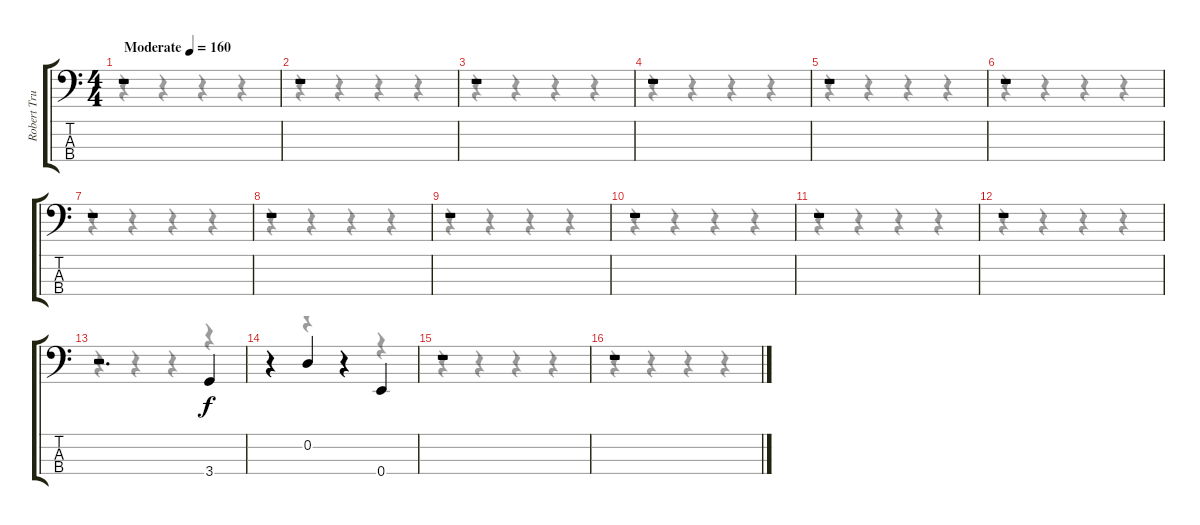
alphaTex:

\track ("Robert Trujillo" "Robert Tru") {instrument electricbassfinger}
\staff {score tabs}
\tuning (G2 D2 A1 E1) {hide}
\voice
\ts (4 4)
\tempo (160 "Moderate")
\clef f4
\ks c
r.1{dy f instrument electricbassfinger} |
r.1 |
r.1 |
r.1 |
r.1 |
r.1 |
r.1 |
r.1 |
r.1 |
r.1 |
r.1 |
r.1 |
r.2{d} 3.4.4 |
r.4 0.2.4 r.4 0.4.4 |
r.1 |
r.1
\voice
\clef f4
\ottava regular
\simile none
\ks c
r.4{dy f} r.4 r.4 r.4 |
r.4 r.4 r.4 r.4 |
r.4 r.4 r.4 r.4 |
r.4 r.4 r.4 r.4 |
r.4 r.4 r.4 r.4 |
r.4 r.4 r.4 r.4 |
r.4 r.4 r.4 r.4 |
r.4 r.4 r.4 r.4 |
r.4 r.4 r.4 r.4 |
r.4 r.4 r.4 r.4 |
r.4 r.4 r.4 r.4 |
r.4 r.4 r.4 r.4 |
r.4 r.4 r.4 r.4 |
r.4 r.4 r.4 r.4 |
r.4 r.4 r.4 r.4 |
r.4 r.4 r.4 r.4
